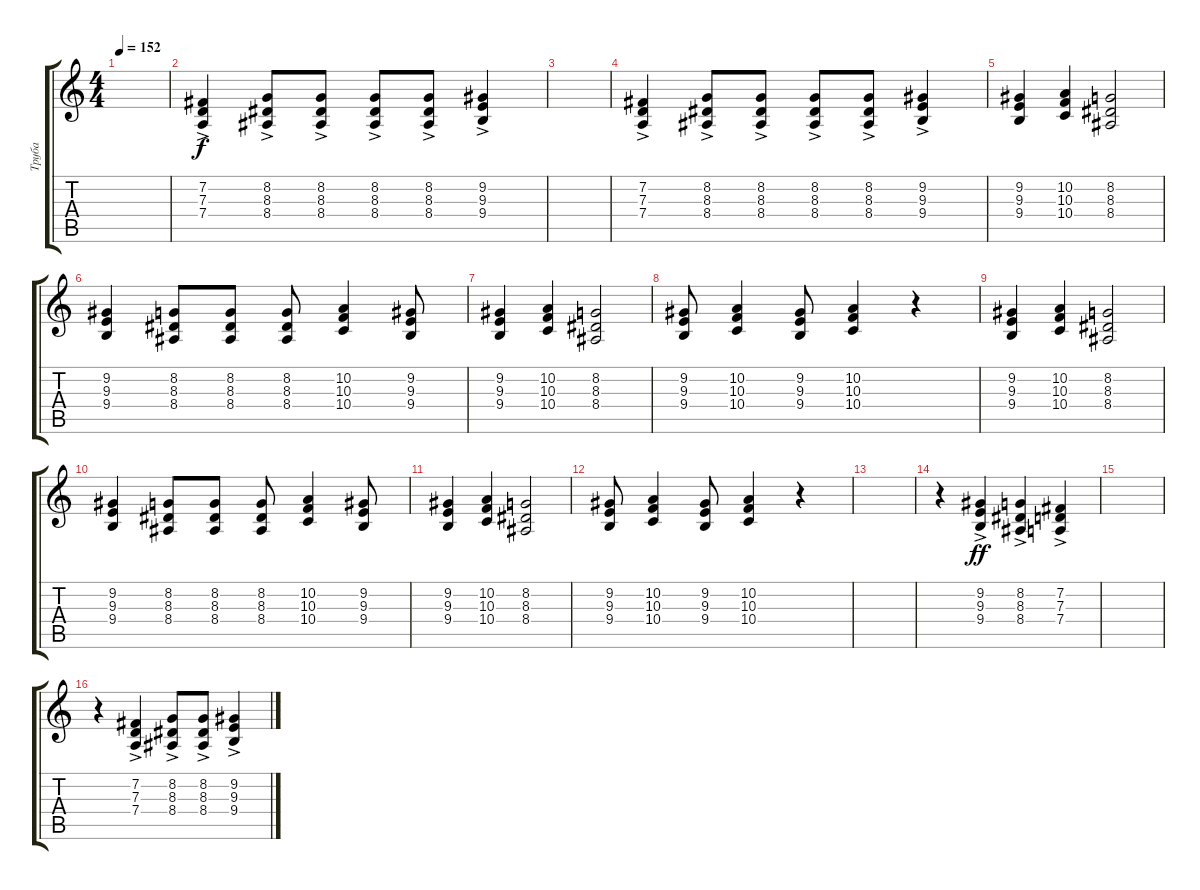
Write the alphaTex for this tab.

\track ("Труба" "Труба") {instrument trombone}
\staff {score tabs}
\tuning (E4 B3 G3 D3 A2 E2) {hide}
\ts (4 4)
\tempo 152
\clef g2
\ks c
|
(7.2{ac} 7.3{ac} 7.4{ac}).4 (8.2{ac} 8.3{ac} 8.4{ac}).8 (8.2{ac} 8.3{ac} 8.4{ac}).8 (8.2{ac} 8.3{ac} 8.4{ac}).8 (8.2{ac} 8.3{ac} 8.4{ac}).8 (9.2{ac} 9.3{ac} 9.4{ac}).4 |
|
(7.2{ac} 7.3{ac} 7.4{ac}).4 (8.2{ac} 8.3{ac} 8.4{ac}).8 (8.2{ac} 8.3{ac} 8.4{ac}).8 (8.2{ac} 8.3{ac} 8.4{ac}).8 (8.2{ac} 8.3{ac} 8.4{ac}).8 (9.2{ac} 9.3{ac} 9.4{ac}).4 |
(9.2 9.3 9.4).4{dy f} (10.2 10.3 10.4).4 (8.2 8.3 8.4).2 |
(9.2 9.3 9.4).4 (8.2 8.3 8.4).8 (8.2 8.3 8.4).8 (8.2 8.3 8.4).8 (10.2 10.3 10.4).4 (9.2 9.3 9.4).8 |
(9.2 9.3 9.4).4 (10.2 10.3 10.4).4 (8.2 8.3 8.4).2 |
(9.2 9.3 9.4).8 (10.2 10.3 10.4).4 (9.2 9.3 9.4).8 (10.2 10.3 10.4).4 r.4 |
(9.2 9.3 9.4).4 (10.2 10.3 10.4).4 (8.2 8.3 8.4).2 |
(9.2 9.3 9.4).4 (8.2 8.3 8.4).8 (8.2 8.3 8.4).8 (8.2 8.3 8.4).8 (10.2 10.3 10.4).4 (9.2 9.3 9.4).8 |
(9.2 9.3 9.4).4 (10.2 10.3 10.4).4 (8.2 8.3 8.4).2 |
(9.2 9.3 9.4).8 (10.2 10.3 10.4).4 (9.2 9.3 9.4).8 (10.2 10.3 10.4).4 r.4 |
|
r.4 (9.2{ac} 9.3{ac} 9.4{ac}).4{dy ff} (8.2{ac} 8.3{ac} 8.4{ac}).4 (7.2{ac} 7.3{ac} 7.4{ac}).4 |
|
r.4 (7.2{ac} 7.3{ac} 7.4{ac}).4 (8.2{ac} 8.3{ac} 8.4{ac}).8 (8.2{ac} 8.3{ac} 8.4{ac}).8 (9.2{ac} 9.3{ac} 9.4{ac}).4
